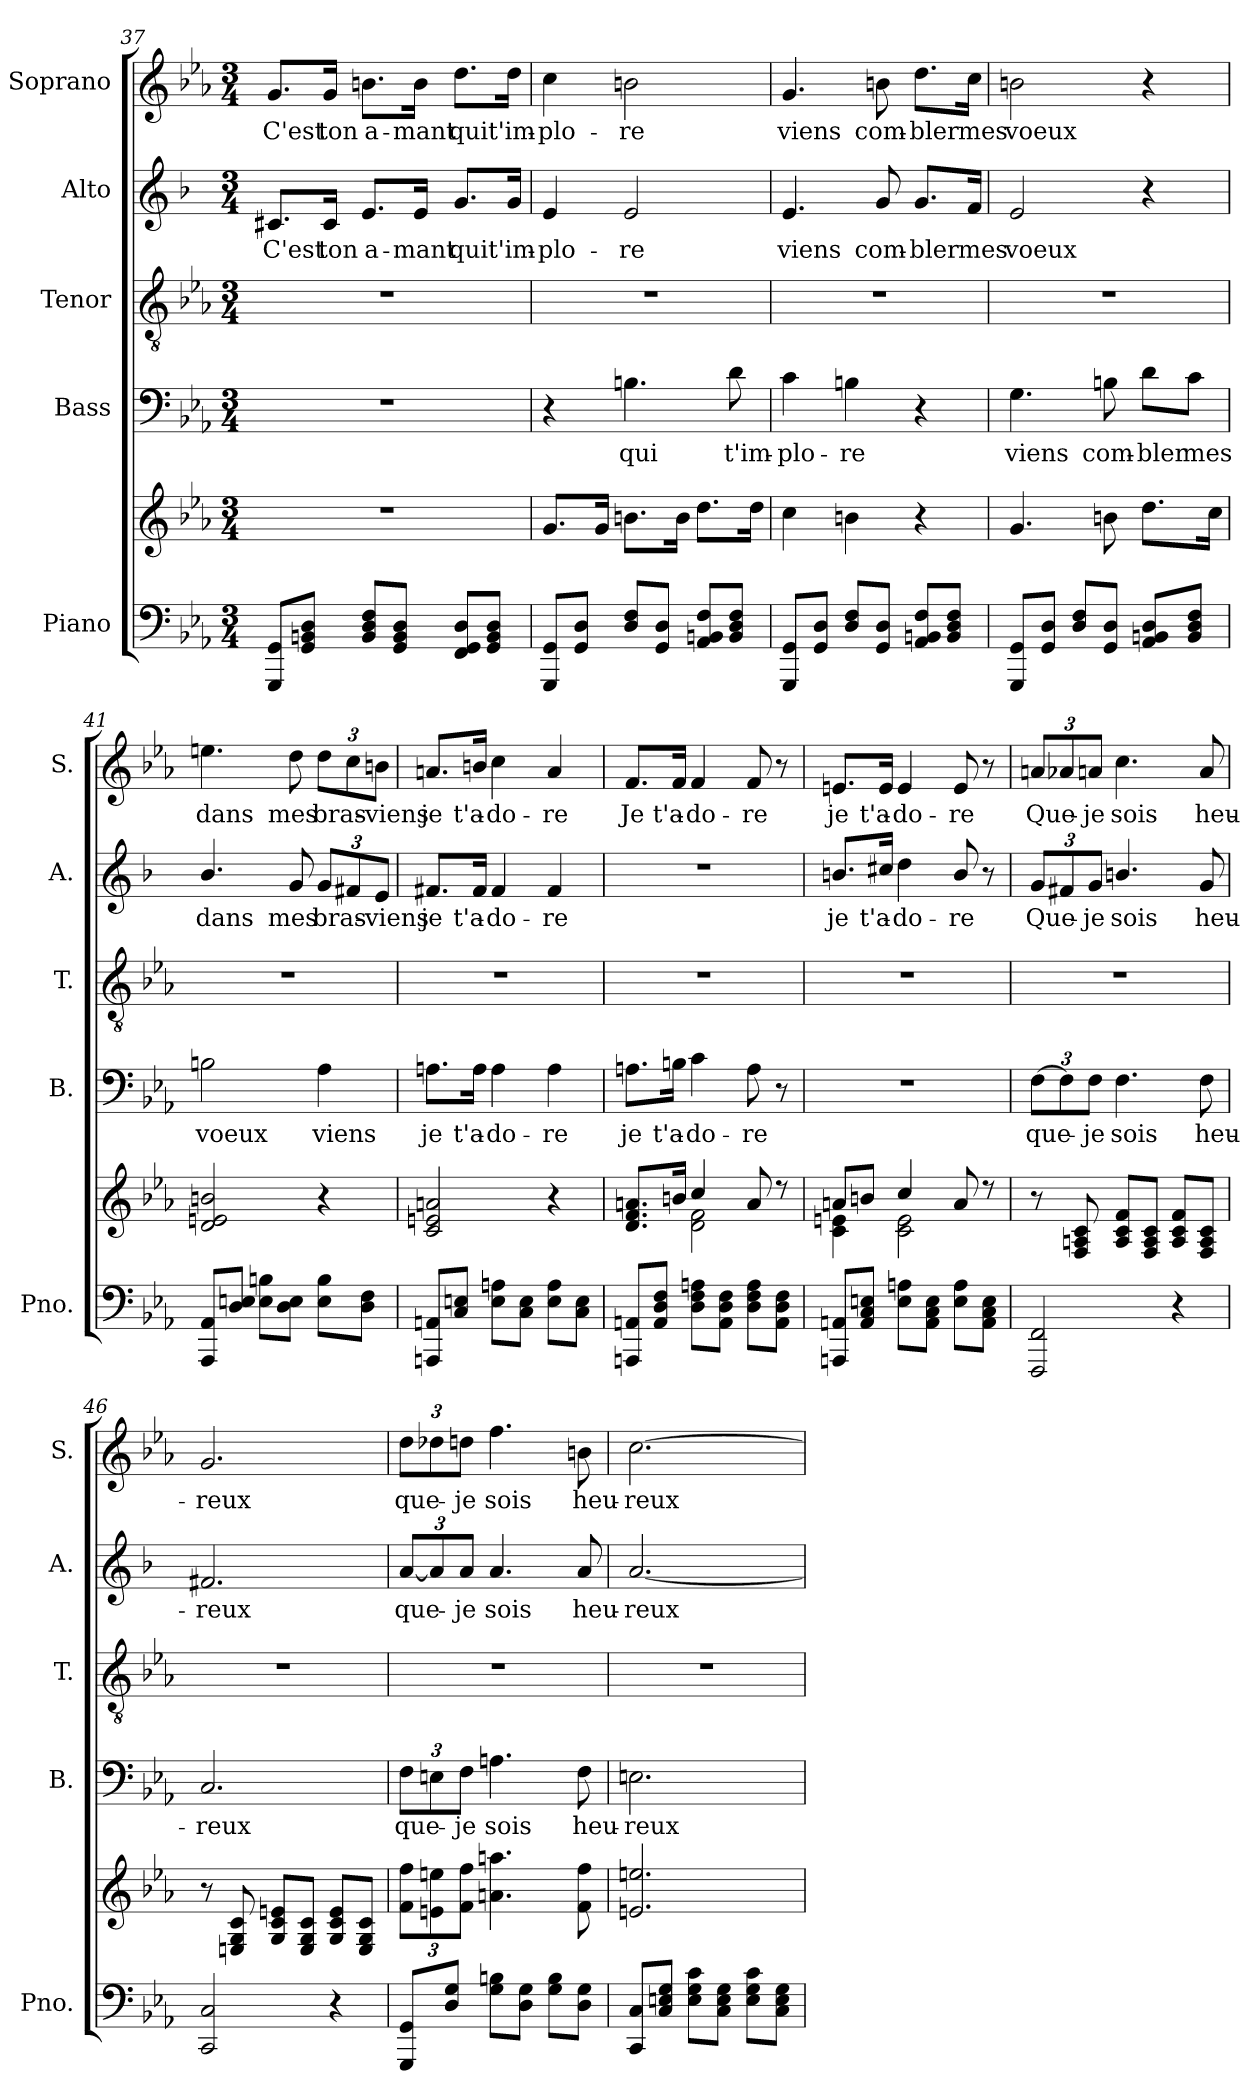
**kern	**kern	**kern	**text	**kern	**kern	**text	**kern	**text
*part5	*part5	*part4	*part4	*part3	*part2	*part2	*part1	*part1
*staff6	*staff5	*staff4	*staff4	*staff3	*staff2	*staff2	*staff1	*staff1
*I"Piano	*	*I"Bass	*	*I"Tenor	*I"Alto	*	*I"Soprano	*
*I'Pno.	*	*I'B.	*	*I'T.	*I'A.	*	*I'S.	*
*clefF4	*clefG2	*clefF4	*	*clefGv2	*clefG2	*	*clefG2	*
*	*	*	*	*	*ITrd1c2	*	*	*
*k[b-e-a-]	*k[b-e-a-]	*k[b-e-a-]	*	*k[b-e-a-]	*k[b-e-a-]	*	*k[b-e-a-]	*
*M3/4	*M3/4	*M3/4	*	*M3/4	*M3/4	*	*M3/4	*
=37	=37	=37	=37	=37	=37	=37	=37	=37
!	!	!	!	!	!	!LO:LY:b	!	!LO:LY:b
8GGG/ 8GG/L	2.r	2.r	.	2.r	8.Bn/L	C'est	8.g/L	C'est
8GG/ 8BBn/ 8D/J	.	.	.	.	.	.	.	.
!	!	!	!	!	!	!LO:LY:b	!	!LO:LY:b
.	.	.	.	.	16B/Jk	ton	16g/Jk	ton
!	!	!	!	!	!	!LO:LY:b	!	!LO:LY:b
8BB/ 8D/ 8F/L	.	.	.	.	8.d/L	a-	8.bn\L	a-
8GG/ 8BB/ 8D/J	.	.	.	.	.	.	.	.
!	!	!	!	!	!	!LO:LY:b	!	!LO:LY:b
.	.	.	.	.	16d/Jk	-mant	16b\Jk	-mant
!	!	!	!	!	!	!LO:LY:b	!	!LO:LY:b
8FF/ 8GG/ 8D/L	.	.	.	.	8.f/L	qui	8.dd\L	qui
8GG/ 8BB/ 8D/J	.	.	.	.	.	.	.	.
!	!	!	!	!	!	!LO:LY:b	!	!LO:LY:b
.	.	.	.	.	16f/Jk	t'im-	16dd\Jk	t'im-
=38	=38	=38	=38	=38	=38	=38	=38	=38
!	!	!	!	!	!	!LO:LY:b	!	!LO:LY:b
8GGG/ 8GG/L	8.g/L	4r	.	2.r	4d/	-plo-	4cc\	-plo-
8GG/ 8D/J	.	.	.	.	.	.	.	.
.	16g/Jk	.	.	.	.	.	.	.
!	!	!	!LO:LY:b	!	!	!LO:LY:b	!	!LO:LY:b
8D/ 8F/L	8.bn\L	4.Bn\	qui	.	2d/	-re	2bn\	-re
8GG/ 8D/J	.	.	.	.	.	.	.	.
.	16b\Jk	.	.	.	.	.	.	.
8AA-/ 8BBn/ 8F/L	8.dd\L	.	.	.	.	.	.	.
!	!	!	!LO:LY:b	!	!	!	!	!
8BB/ 8D/ 8F/J	.	8d\	t'im-	.	.	.	.	.
.	16dd\Jk	.	.	.	.	.	.	.
=39	=39	=39	=39	=39	=39	=39	=39	=39
!	!	!	!LO:LY:b	!	!	!LO:LY:b	!	!LO:LY:b
8GGG/ 8GG/L	4cc\	4c\	-plo-	2.r	4.d/	viens	4.g/	viens
8GG/ 8D/J	.	.	.	.	.	.	.	.
!	!	!	!LO:LY:b	!	!	!	!	!
8D/ 8F/L	4bn\	4Bn\	-re	.	.	.	.	.
!	!	!	!	!	!	!LO:LY:b	!	!LO:LY:b
8GG/ 8D/J	.	.	.	.	8f/	com-	8bn\	com-
!	!	!	!	!	!	!LO:LY:b	!	!LO:LY:b
8AA-/ 8BBn/ 8F/L	4r	4r	.	.	8.f/L	-bler	8.dd\L	-bler
8BB/ 8D/ 8F/J	.	.	.	.	.	.	.	.
!	!	!	!	!	!	!LO:LY:b	!	!LO:LY:b
.	.	.	.	.	16e-/Jk	mes	16cc\Jk	mes
!!LO:PB:g=z
=40	=40	=40	=40	=40	=40	=40	=40	=40
!	!	!	!LO:LY:b	!	!	!LO:LY:b	!	!LO:LY:b
8GGG/ 8GG/L	4.g/	4.G\	viens	2.r	2d/	voeux	2bn\	voeux
8GG/ 8D/J	.	.	.	.	.	.	.	.
8D/ 8F/L	.	.	.	.	.	.	.	.
!	!	!	!LO:LY:b	!	!	!	!	!
8GG/ 8D/J	8bn\	8Bn\	com-	.	.	.	.	.
!	!	!	!LO:LY:b	!	!	!	!	!
8AA-/ 8BBn/ 8D/L	8.dd\L	8d\L	-bler	.	4r	.	4r	.
!	!	!	!LO:LY:b	!	!	!	!	!
8BB/ 8D/ 8F/J	.	8c\J	mes	.	.	.	.	.
.	16cc\Jk	.	.	.	.	.	.	.
=41	=41	=41	=41	=41	=41	=41	=41	=41
!	!	!	!LO:LY:b	!	!	!LO:LY:b	!	!LO:LY:b
8AAA-/ 8AA-/L	2d/ 2en/ 2bn/	2Bn\	voeux	2.r	4.a-/	dans	4.een\	dans
8D/ 8En/J	.	.	.	.	.	.	.	.
8E\ 8Bn\L	.	.	.	.	.	.	.	.
!	!	!	!	!	!	!LO:LY:b	!	!LO:LY:b
8D\ 8E\J	.	.	.	.	8f/	mes	8dd\	mes
!	!	!	!LO:LY:b	!	!	!	!	!
*	*	*	*	*	*Xbrackettup	*	*	*
!	!	!	!	!	!	!LO:LY:b	!	!
*	*	*	*	*	*	*	*Xbrackettup	*
!	!	!	!	!	!	!	!	!LO:LY:b
8E\ 8B\L	4r	4A-\	viens	.	12f/L	bras-	12dd\L	bras-
.	.	.	.	.	12en/	.	12cc\	.
8D\ 8F\J	.	.	.	.	.	.	.	.
!	!	!	!	!	!	!LO:LY:b	!	!LO:LY:b
.	.	.	.	.	12d/J	-viens	12bn\J	-viens
=42	=42	=42	=42	=42	=42	=42	=42	=42
!	!	!	!LO:LY:b	!	!	!LO:LY:b	!	!LO:LY:b
8AAAn/ 8AAn/L	2c/ 2en/ 2an/	8.An\L	je	2.r	8.en/L	je	8.an/L	je
8C/ 8En/J	.	.	.	.	.	.	.	.
!	!	!	!LO:LY:b	!	!	!LO:LY:b	!	!LO:LY:b
.	.	16A\Jk	t'a-	.	16e/Jk	t'a-	16bn/Jk	t'a-
!	!	!	!LO:LY:b	!	!	!LO:LY:b	!	!LO:LY:b
8E\ 8An\L	.	4A\	-do-	.	4e/	-do-	4cc\	-do-
8C\ 8E\J	.	.	.	.	.	.	.	.
!	!	!	!LO:LY:b	!	!	!LO:LY:b	!	!LO:LY:b
8E\ 8A\L	4r	4A\	-re	.	4e/	-re	4a/	-re
8C\ 8E\J	.	.	.	.	.	.	.	.
=43	=43	=43	=43	=43	=43	=43	=43	=43
*	*^	*	*	*	*	*	*	*
!	!	!	!	!LO:LY:b	!	!	!	!	!LO:LY:b
8AAAn/ 8AAn/L	8.d/ 8.f/ 8.an/L	4ryy	8.An\L	je	2.r	2.r	.	8.f/L	Je
8AA/ 8D/ 8F/J	.	.	.	.	.	.	.	.	.
!	!	!	!	!LO:LY:b	!	!	!	!	!LO:LY:b
.	16bn/Jk	.	16Bn\Jk	t'a-	.	.	.	16f/Jk	t'a-
!	!	!	!	!LO:LY:b	!	!	!	!	!LO:LY:b
8D\ 8F\ 8An\L	4cc/	2d\ 2f\	4c\	-do-	.	.	.	4f/	-do-
8AA\ 8D\ 8F\J	.	.	.	.	.	.	.	.	.
!	!	!	!	!LO:LY:b	!	!	!	!	!LO:LY:b
8D\ 8F\ 8A\L	8a/	.	8A\	-re	.	.	.	8f/	-re
8AA\ 8D\ 8F\J	8r	.	8r	.	.	.	.	8r	.
!!LO:LB:g=z
=44	=44	=44	=44	=44	=44	=44	=44	=44	=44
!	!	!	!	!	!	!	!LO:LY:b	!	!LO:LY:b
8AAAn/ 8AAn/L	8an/L	4c\ 4en\	2.r	.	2.r	8.an/L	je	8.en/L	je
8AA/ 8C/ 8En/J	8bn/J	.	.	.	.	.	.	.	.
!	!	!	!	!	!	!	!LO:LY:b	!	!LO:LY:b
.	.	.	.	.	.	16bn/Jk	t'a-	16e/Jk	t'a-
!	!	!	!	!	!	!	!LO:LY:b	!	!LO:LY:b
8E\ 8An\L	4cc/	2c\ 2e\	.	.	.	4cc\	-do-	4e/	-do-
8AA\ 8C\ 8E\J	.	.	.	.	.	.	.	.	.
!	!	!	!	!	!	!	!LO:LY:b	!	!LO:LY:b
8E\ 8A\L	8a/	.	.	.	.	8a/	-re	8e/	-re
8AA\ 8C\ 8E\J	8r	.	.	.	.	8r	.	8r	.
*	*v	*v	*	*	*	*	*	*	*
=45	=45	=45	=45	=45	=45	=45	=45	=45
*	*	*Xbrackettup	*	*	*	*	*	*
!	!	!	!LO:LY:b	!	!	!LO:LY:b	!	!LO:LY:b
2FFF/ 2FF/	8r	[12F\L	que-	2.r	12f/L	Que-	12an/L	Que-
.	.	12F\]	.	.	12en/	.	12a-X/	.
.	8F/ 8An/ 8c/	.	.	.	.	.	.	.
!	!	!	!LO:LY:b	!	!	!LO:LY:b	!	!LO:LY:b
.	.	12F\J	-je	.	12f/J	-je	12an/J	-je
!	!	!	!LO:LY:b	!	!	!LO:LY:b	!	!LO:LY:b
.	8A/ 8c/ 8f/L	4.F\	sois	.	4.an/	sois	4.cc\	sois
.	8F/ 8A/ 8c/J	.	.	.	.	.	.	.
4r	8A/ 8c/ 8f/L	.	.	.	.	.	.	.
!	!	!	!LO:LY:b	!	!	!LO:LY:b	!	!LO:LY:b
.	8F/ 8A/ 8c/J	8F\	heu-	.	8f/	heu-	8a/	heu-
=46	=46	=46	=46	=46	=46	=46	=46	=46
!	!	!	!LO:LY:b	!	!	!LO:LY:b	!	!LO:LY:b
2CC/ 2C/	8r	2.C/	-reux	2.r	2.en/	-reux	2.g/	-reux
.	8En/ 8G/ 8c/	.	.	.	.	.	.	.
.	8G/ 8c/ 8en/L	.	.	.	.	.	.	.
.	8E/ 8G/ 8c/J	.	.	.	.	.	.	.
4r	8G/ 8c/ 8e/L	.	.	.	.	.	.	.
.	8E/ 8G/ 8c/J	.	.	.	.	.	.	.
=47	=47	=47	=47	=47	=47	=47	=47	=47
*	*Xbrackettup	*	*	*	*	*	*	*
!	!	!	!LO:LY:b	!	!	!LO:LY:b	!	!LO:LY:b
8GGG/ 8GG/L	12f\ 12ff\L	12F\L	que-	2.r	[12g/L	que-	12dd\L	que-
.	12en\ 12een\	12En\	.	.	12g/]	.	12dd-X\	.
8D/ 8G/J	.	.	.	.	.	.	.	.
!	!	!	!LO:LY:b	!	!	!LO:LY:b	!	!LO:LY:b
.	12f\ 12ff\J	12F\J	-je	.	12g/J	-je	12ddn\J	-je
!	!	!	!LO:LY:b	!	!	!LO:LY:b	!	!LO:LY:b
8G\ 8Bn\L	4.an\ 4.aan\	4.An\	sois	.	4.g/	sois	4.ff\	sois
8D\ 8G\J	.	.	.	.	.	.	.	.
8G\ 8B\L	.	.	.	.	.	.	.	.
!	!	!	!LO:LY:b	!	!	!LO:LY:b	!	!LO:LY:b
8D\ 8G\J	8f\ 8ff\	8F\	heu-	.	8g/	heu-	8bn\	heu-
!!LO:PB:g=z
=48	=48	=48	=48	=48	=48	=48	=48	=48
!	!	!	!LO:LY:b	!	!	!LO:LY:b	!	!LO:LY:b
8CC/ 8C/L	2.en/ 2.een/	2.En\	-reux	2.r	[2.g/	-reux	[2.cc\	-reux
8C/ 8En/ 8G/J	.	.	.	.	.	.	.	.
8E\ 8G\ 8c\L	.	.	.	.	.	.	.	.
8C\ 8E\ 8G\J	.	.	.	.	.	.	.	.
8E\ 8G\ 8c\L	.	.	.	.	.	.	.	.
8C\ 8E\ 8G\J	.	.	.	.	.	.	.	.
=	=	=	=	=	=	=	=	=
*-	*-	*-	*-	*-	*-	*-	*-	*-
